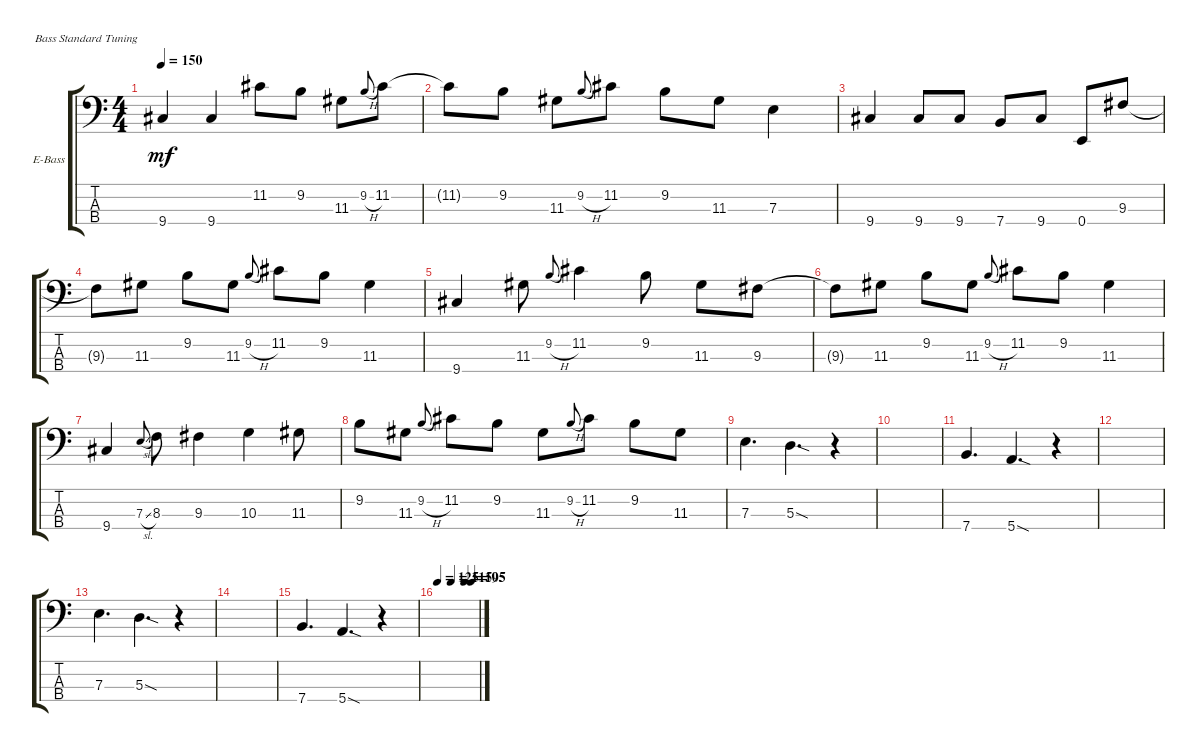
\defaultSystemsLayout 4
\bracketExtendMode groupsimilarinstruments
\firstSystemTrackNameOrientation horizontal
\otherSystemsTrackNameOrientation horizontal
\track ("Electric Bass" "E-Bass") {instrument electricbassfinger}
\staff {score tabs}
\tuning (G2 D2 A1 E1)
\ts (4 4)
\tempo 150
\clef f4
\scale
0.333333
\ks c
9.4.4{dy mf} 9.4.4 11.2.8 9.2.8 11.3.8 9.2{h}.8{gr onbeat} 11.2.8 |
\scale
0.333333 11.2{t}.8 9.2.8 11.3.8 9.2{h}.8{gr onbeat} 11.2.8 9.2.8 11.3.8 7.3.4 |
\scale
0.333333 9.4.4 9.4.8 9.4.8 7.4.8 9.4.8 0.4.8 9.3.8 |
\scale
0.333333 9.3{t}.8 11.3.8 9.2.8 11.3.8 9.2{h}.8{gr onbeat} 11.2.8 9.2.8 11.3.4 |
\scale
0.333333 9.4.4 11.3.8 9.2{h}.8{gr onbeat} 11.2.4 9.2.8 11.3.8 9.3.8 |
\scale
0.333333 9.3{t}.8 11.3.8 9.2.8 11.3.8 9.2{h}.8{gr onbeat} 11.2.8 9.2.8 11.3.4 |
\scale
0.333333 9.4.4 7.3{sl}.8{gr onbeat} 8.3.8 9.3.4 10.3.4 11.3.8 |
\scale
0.333333 9.2.8 11.3.8 9.2{h}.8{gr onbeat} 11.2.8 9.2.8 11.3.8 9.2{h}.8{gr onbeat} 11.2.8 9.2.8 11.3.8 |
\scale
0.333333 7.3.4{d} 5.3{sod}.4{d} r.4 |
|
\scale
0.333333 7.4.4{d} 5.4{sod}.4{d} r.4 |
\scale
0.333333 |
\scale
0.333333 7.3.4{d} 5.3{sod}.4{d} r.4 |
\scale
0.333333 |
\scale
0.333333 7.4.4{d} 5.4{sod}.4{d} r.4 |
\tempo 125
\tempo (115 0.333333)
\tempo (105 0.666667)
\tempo (95 0.833333)
\scale
0.333333
